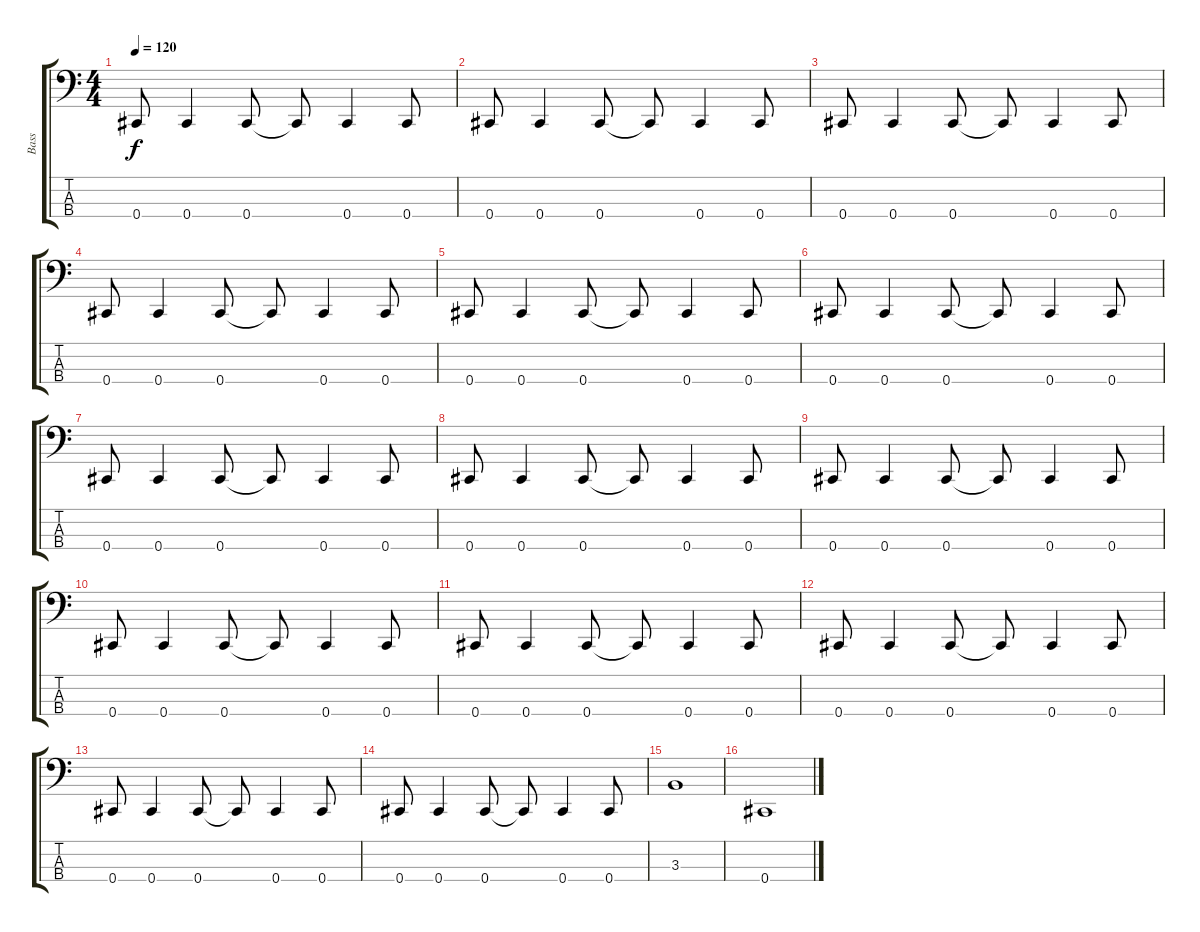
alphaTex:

\track ("Bass" "Bass") {instrument electricbasspick}
\staff {score tabs}
\tuning (Gb2 Db2 Ab1 Db1) {hide}
\ts (4 4)
\tempo 120
\clef f4
\ks c
0.4.8{dy f} 0.4.4 0.4.8 0.4{t}.8 0.4.4 0.4.8 |
0.4.8 0.4.4 0.4.8 0.4{t}.8 0.4.4 0.4.8 |
0.4.8 0.4.4 0.4.8 0.4{t}.8 0.4.4 0.4.8 |
0.4.8 0.4.4 0.4.8 0.4{t}.8 0.4.4 0.4.8 |
0.4.8 0.4.4 0.4.8 0.4{t}.8 0.4.4 0.4.8 |
0.4.8 0.4.4 0.4.8 0.4{t}.8 0.4.4 0.4.8 |
0.4.8 0.4.4 0.4.8 0.4{t}.8 0.4.4 0.4.8 |
0.4.8 0.4.4 0.4.8 0.4{t}.8 0.4.4 0.4.8 |
0.4.8 0.4.4 0.4.8 0.4{t}.8 0.4.4 0.4.8 |
0.4.8 0.4.4 0.4.8 0.4{t}.8 0.4.4 0.4.8 |
0.4.8 0.4.4 0.4.8 0.4{t}.8 0.4.4 0.4.8 |
0.4.8 0.4.4 0.4.8 0.4{t}.8 0.4.4 0.4.8 |
0.4.8 0.4.4 0.4.8 0.4{t}.8 0.4.4 0.4.8 |
0.4.8 0.4.4 0.4.8 0.4{t}.8 0.4.4 0.4.8 |
3.3.1 |
0.4.1
